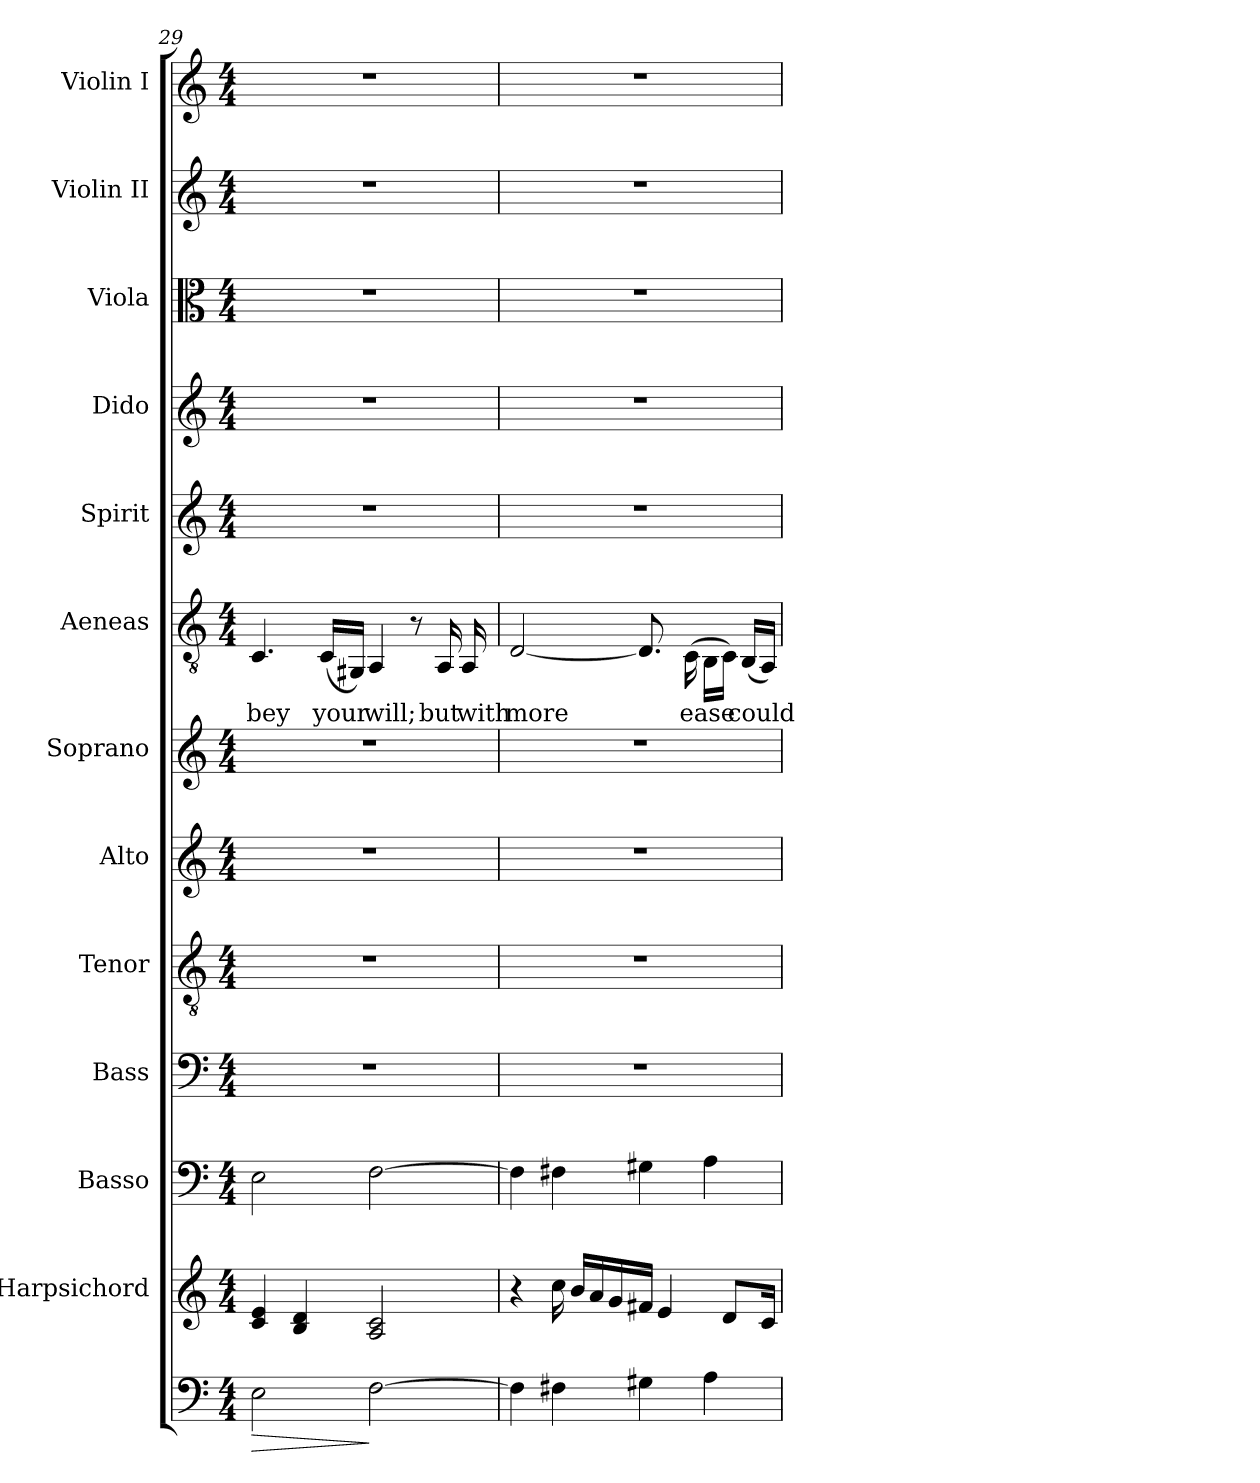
**kern	**dynam	**kern	**kern	**kern	**kern	**kern	**kern	**kern	**text	**kern	**kern	**kern	**kern	**kern
*part13	*part13	*part12	*part11	*part10	*part9	*part8	*part7	*part6	*part6	*part5	*part4	*part3	*part2	*part1
*staff13	*staff13	*staff12	*staff11	*staff10	*staff9	*staff8	*staff7	*staff6	*staff6	*staff5	*staff4	*staff3	*staff2	*staff1
*	*	*I"Harpsichord	*I"Basso	*I"Bass	*I"Tenor	*I"Alto	*I"Soprano	*I"Aeneas	*	*I"Spirit	*I"Dido	*I"Viola	*I"Violin II	*I"Violin I
*	*	*I'Harps.	*I'Basso	*I'B.	*I'T.	*I'A.	*I'S.	*I'Aeneas	*	*I'Spirit	*	*I'Vla.	*I'Vln. II	*I'Vln. I
*clefF4	*	*clefG2	*clefF4	*clefF4	*clefGv2	*clefG2	*clefG2	*clefGv2	*	*clefG2	*clefG2	*clefC3	*clefG2	*clefG2
*	*	*	*	*	*ITrd7c12	*	*	*	*	*	*	*	*	*
*k[]	*	*k[]	*k[]	*k[]	*k[]	*k[]	*k[]	*k[]	*	*k[]	*k[]	*k[]	*k[]	*k[]
*C:	*	*C:	*C:	*C:	*C:	*C:	*C:	*C:	*	*C:	*C:	*C:	*C:	*C:
*M4/4	*	*M4/4	*M4/4	*M4/4	*M4/4	*M4/4	*M4/4	*M4/4	*	*M4/4	*M4/4	*M4/4	*M4/4	*M4/4
=29	=29	=29	=29	=29	=29	=29	=29	=29	=29	=29	=29	=29	=29	=29
!	!LO:HP:b	!	!	!	!	!	!	!	!	!	!	!	!	!
!	!	!	!	!	!	!	!	!	!LO:LY:b:color=#000000	!	!	!	!	!
2Ei\	>	4ci/ 4ei	2Ei\	1r	1r	1r	1r	4.Ci/	-bey	1r	1r	1r	1r	1r
.	.	4Bi/ 4di	.	.	.	.	.	.	.	.	.	.	.	.
!	!	!	!	!	!	!	!	!	!LO:LY:b:color=#000000	!	!	!	!	!
.	.	.	.	.	.	.	.	(16Ci/LL	your	.	.	.	.	.
.	.	.	.	.	.	.	.	16GG#Xi/JJ)	.	.	.	.	.	.
!	!	!	!	!	!	!	!	!	!LO:LY:b:color=#000000	!	!	!	!	!
[2Fi\	]	2Ai/ 2ci	[2Fi\	.	.	.	.	4AAi/	will;	.	.	.	.	.
.	.	.	.	.	.	.	.	8r	.	.	.	.	.	.
!	!	!	!	!	!	!	!	!	!LO:LY:b:color=#000000	!	!	!	!	!
.	.	.	.	.	.	.	.	16AAi/	but	.	.	.	.	.
!	!	!	!	!	!	!	!	!	!LO:LY:b:color=#000000	!	!	!	!	!
.	.	.	.	.	.	.	.	16AAi/	with	.	.	.	.	.
!!LO:LB:g=z
=30	=30	=30	=30	=30	=30	=30	=30	=30	=30	=30	=30	=30	=30	=30
!	!	!	!	!	!	!	!	!	!LO:LY:b:color=#000000	!	!	!	!	!
4Fi\]	.	4r	4Fi\]	1r	1r	1r	1r	[2Di/	more	1r	1r	1r	1r	1r
4F#Xi\	.	16cci\	4F#Xi\	.	.	.	.	.	.	.	.	.	.	.
.	.	16bi/LL	.	.	.	.	.	.	.	.	.	.	.	.
.	.	16ai/	.	.	.	.	.	.	.	.	.	.	.	.
.	.	16gi/	.	.	.	.	.	.	.	.	.	.	.	.
4G#Xi\	.	16f#Xi/JJ	4G#Xi\	.	.	.	.	8.Di/]	.	.	.	.	.	.
.	.	4ei/	.	.	.	.	.	.	.	.	.	.	.	.
!	!	!	!	!	!	!	!	!	!LO:LY:b:color=#000000	!	!	!	!	!
.	.	.	.	.	.	.	.	(16Ci\	ease	.	.	.	.	.
4Ai\	.	.	4Ai\	.	.	.	.	16BBi\LL	.	.	.	.	.	.
.	.	8di/L	.	.	.	.	.	16Ci\JJ)	.	.	.	.	.	.
!	!	!	!	!	!	!	!	!	!LO:LY:b:color=#000000	!	!	!	!	!
.	.	.	.	.	.	.	.	(16BBi/LL	could	.	.	.	.	.
.	.	16ci/Jk	.	.	.	.	.	16AAi/JJ)	.	.	.	.	.	.
=	=	=	=	=	=	=	=	=	=	=	=	=	=	=
*-	*-	*-	*-	*-	*-	*-	*-	*-	*-	*-	*-	*-	*-	*-
